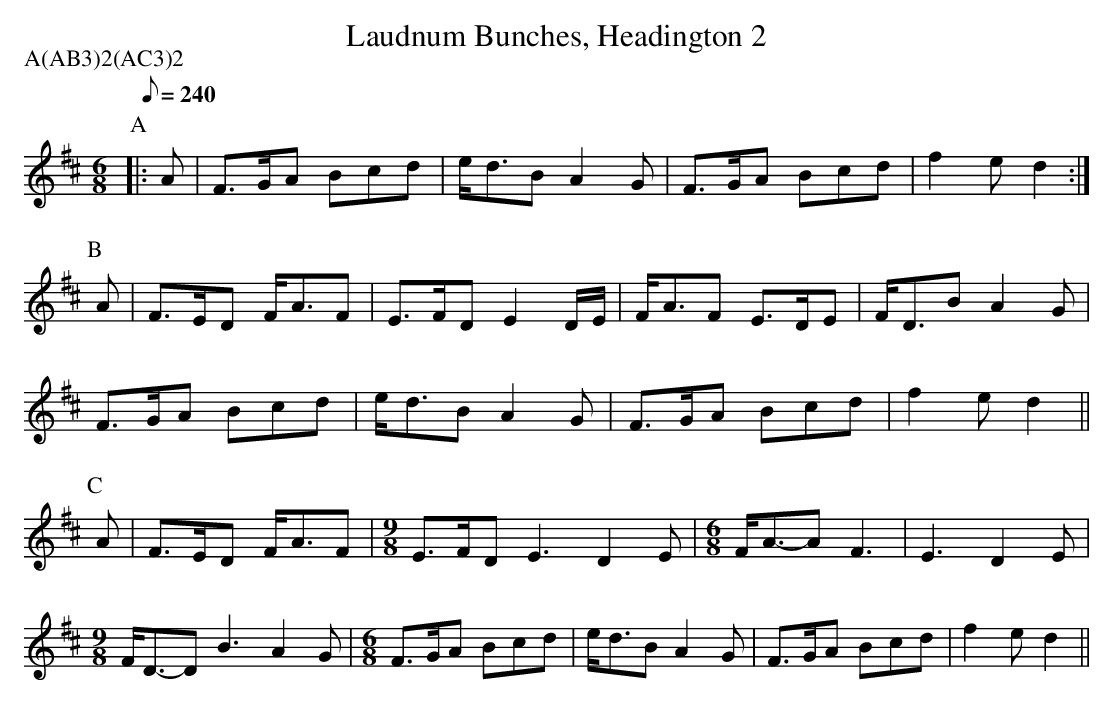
X:1
T:Laudnum Bunches, Headington 2
M:6/8
L:1/8
P:A(AB3)2(AC3)2
K:D
Q:240
P:A
|:A|F>GA Bcd    |e<dB A2G   |F>GA Bcd |f2e  d2:|
P:B
A|F>ED F<AF   |E>FD E2D/E/|F<AF E>DE|F<DB A2G|
F>GA Bcd    |e<dB A2G   |F>GA Bcd |f2e  d2 ||
P:C
A|F>ED F<AF   |\
M:9/8
E>FD E3  D2E|\
M:6/8
F<A-A F3    |\
E3       D2E|
M:9/8
F<D-D B3 A2G|\
M:6/8
F>GA Bcd    |e<dB A2G   |F>GA Bcd |f2e  d2 ||
